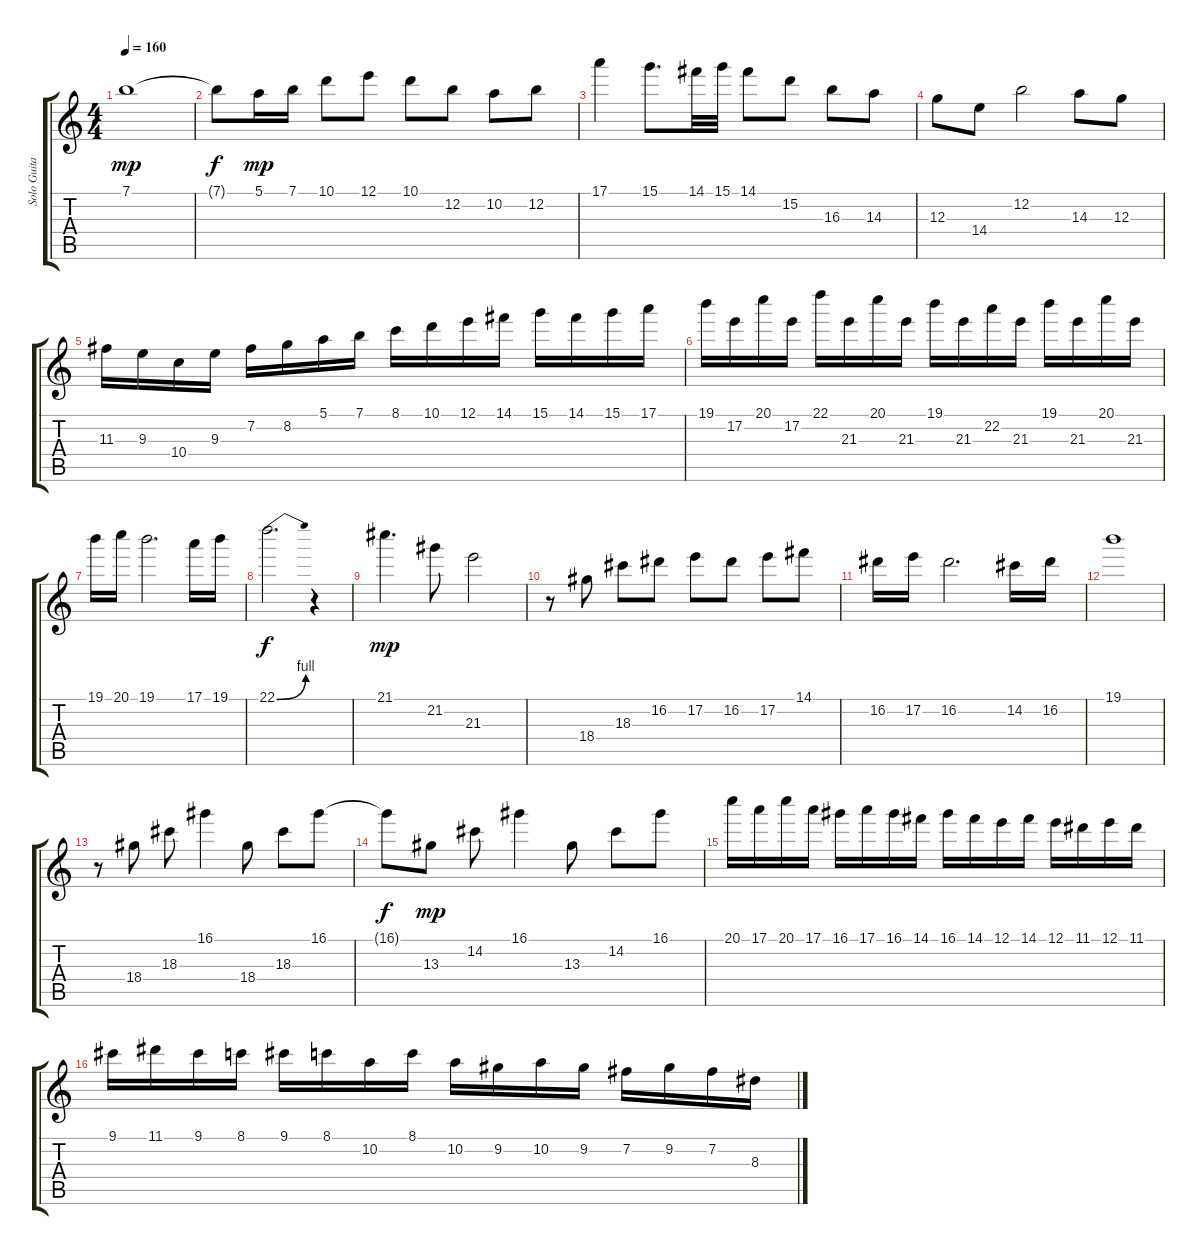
\track ("Solo Guitar" "Solo Guita") {instrument distortionguitar}
\staff {score tabs}
\tuning (E4 B3 G3 D3 A2 E2) {hide}
\ts (4 4)
\tempo 160
\clef g2
\ks c
7.1.1{dy mp} |
7.1{t}.8{dy f} 5.1.16{dy mp volume 12} 7.1.16 10.1.8 12.1.8 10.1.8 12.2.8 10.2.8 12.2.8 |
17.1.4 15.1.8{d} 14.1.32 15.1.32 14.1.8 15.2.8 16.3.8 14.3.8 |
12.3.8 14.4.8 12.2.2 14.3.8 12.3.8 |
11.3.16 9.3.16 10.4.16 9.3.16 7.2.16 8.2.16 5.1.16 7.1.16 8.1.16 10.1.16 12.1.16 14.1.16 15.1.16 14.1.16 15.1.16 17.1.16 |
19.1.16 17.2.16 20.1.16 17.2.16 22.1.16 21.3.16 20.1.16 21.3.16 19.1.16 21.3.16 22.2.16 21.3.16 19.1.16 21.3.16 20.1.16 21.3.16 |
19.1.16 20.1.16 19.1.2{d} 17.1.16 19.1.16 |
22.1{be (bend 0 0 60 4)}.2{d dy f} r.4 |
21.1.4{d dy mp} 21.2.8 21.3.2 |
r.8 18.4.8 18.3.8 16.2.8 17.2.8 16.2.8 17.2.8 14.1.8 |
16.2.16 17.2.16 16.2.2{d} 14.2.16 16.2.16 |
19.1.1 |
r.8 18.4.8 18.3.8 16.1.4 18.4.8 18.3.8 16.1.8 |
16.1{t}.8{dy f} 13.3.8{dy mp} 14.2.8 16.1.4 13.3.8 14.2.8 16.1.8 |
20.1.16 17.1.16 20.1.16 17.1.16 16.1.16 17.1.16 16.1.16 14.1.16 16.1.16 14.1.16 12.1.16 14.1.16 12.1.16 11.1.16 12.1.16 11.1.16 |
9.1.16 11.1.16 9.1.16 8.1.16 9.1.16 8.1.16 10.2.16 8.1.16 10.2.16 9.2.16 10.2.16 9.2.16 7.2.16 9.2.16 7.2.16 8.3.16
